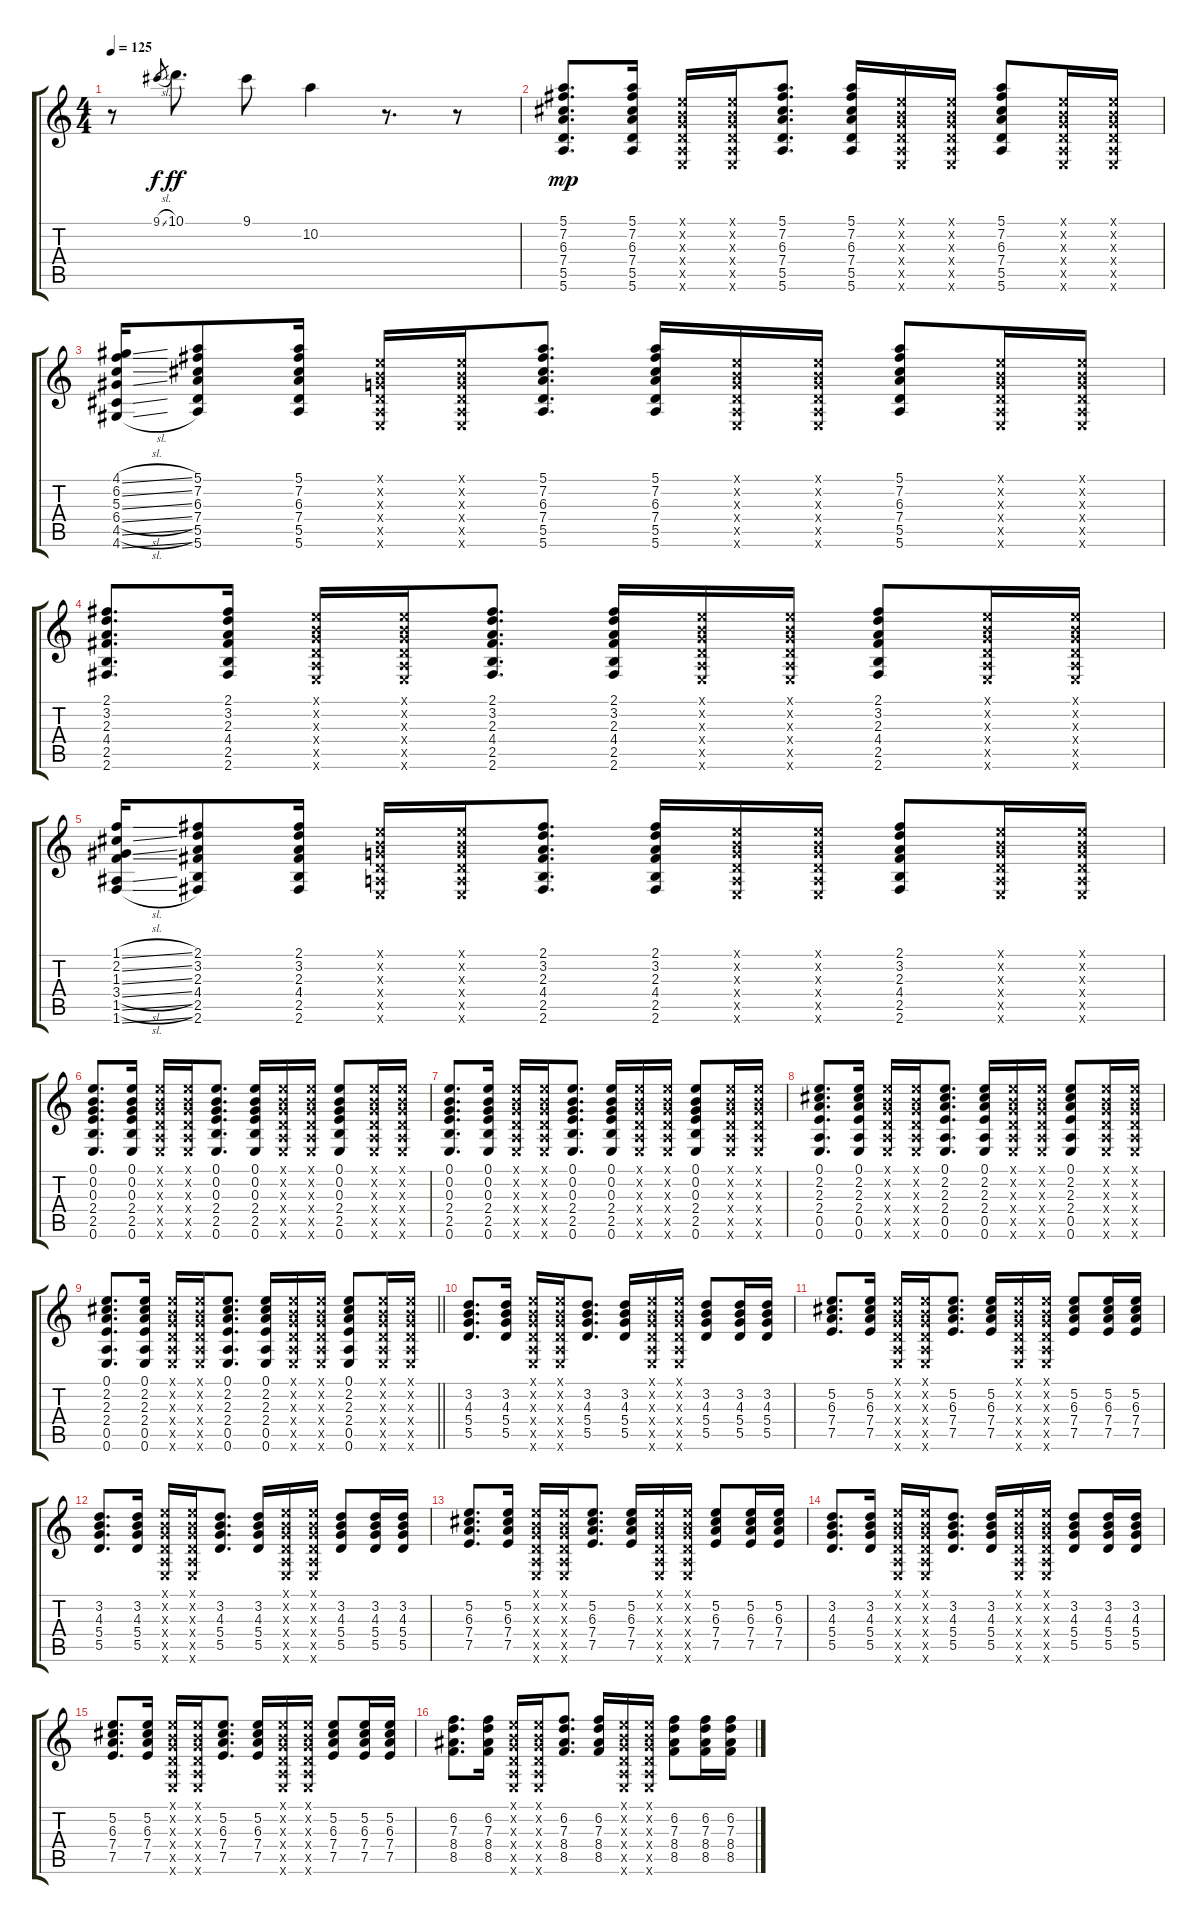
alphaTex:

\track "" {instrument acousticguitarsteel}
\staff {score tabs}
\tuning (E4 B3 G3 D3 A2 E2) {hide}
\ts (4 4)
\tempo 125
\clef g2
\ks c
r.8{dy ff} 9.1{sl}.8{gr dy f} 10.1.8{d dy ff} 9.1.8 10.2.4 r.8{d} r.8 |
(5.1 7.2 6.3 7.4 5.5 5.6).8{d dy mp} (5.1 7.2 6.3 7.4 5.5 5.6).16 (0.1{x} 0.2{x} 0.3{x} 0.4{x} 0.5{x} 0.6{x}).16 (0.1{x} 0.2{x} 0.3{x} 0.4{x} 0.5{x} 0.6{x}).16 (5.1 7.2 6.3 7.4 5.5 5.6).8{d} (5.1 7.2 6.3 7.4 5.5 5.6).16 (0.1{x} 0.2{x} 0.3{x} 0.4{x} 0.5{x} 0.6{x}).16 (0.1{x} 0.2{x} 0.3{x} 0.4{x} 0.5{x} 0.6{x}).16 (5.1 7.2 6.3 7.4 5.5 5.6).8 (0.1{x} 0.2{x} 0.3{x} 0.4{x} 0.5{x} 0.6{x}).16 (0.1{x} 0.2{x} 0.3{x} 0.4{x} 0.5{x} 0.6{x}).16 |
(4.1{sl} 6.2{sl} 5.3{sl} 6.4{sl} 4.5{sl} 4.6{sl}).16 (5.1 7.2 6.3 7.4 5.5 5.6).8 (5.1 7.2 6.3 7.4 5.5 5.6).16 (0.1{x} 0.2{x} 0.3{x} 0.4{x} 0.5{x} 0.6{x}).16 (0.1{x} 0.2{x} 0.3{x} 0.4{x} 0.5{x} 0.6{x}).16 (5.1 7.2 6.3 7.4 5.5 5.6).8{d} (5.1 7.2 6.3 7.4 5.5 5.6).16 (0.1{x} 0.2{x} 0.3{x} 0.4{x} 0.5{x} 0.6{x}).16 (0.1{x} 0.2{x} 0.3{x} 0.4{x} 0.5{x} 0.6{x}).16 (5.1 7.2 6.3 7.4 5.5 5.6).8 (0.1{x} 0.2{x} 0.3{x} 0.4{x} 0.5{x} 0.6{x}).16 (0.1{x} 0.2{x} 0.3{x} 0.4{x} 0.5{x} 0.6{x}).16 |
(2.1 3.2 2.3 4.4 2.5 2.6).8{d} (2.1 3.2 2.3 4.4 2.5 2.6).16 (0.1{x} 0.2{x} 0.3{x} 0.4{x} 0.5{x} 0.6{x}).16 (0.1{x} 0.2{x} 0.3{x} 0.4{x} 0.5{x} 0.6{x}).16 (2.1 3.2 2.3 4.4 2.5 2.6).8{d} (2.1 3.2 2.3 4.4 2.5 2.6).16 (0.1{x} 0.2{x} 0.3{x} 0.4{x} 0.5{x} 0.6{x}).16 (0.1{x} 0.2{x} 0.3{x} 0.4{x} 0.5{x} 0.6{x}).16 (2.1 3.2 2.3 4.4 2.5 2.6).8 (0.1{x} 0.2{x} 0.3{x} 0.4{x} 0.5{x} 0.6{x}).16 (0.1{x} 0.2{x} 0.3{x} 0.4{x} 0.5{x} 0.6{x}).16 |
(1.1{sl} 2.2{sl} 1.3{sl} 3.4{sl} 1.5{sl} 1.6{sl}).16 (2.1 3.2 2.3 4.4 2.5 2.6).8 (2.1 3.2 2.3 4.4 2.5 2.6).16 (0.1{x} 0.2{x} 0.3{x} 0.4{x} 0.5{x} 0.6{x}).16 (0.1{x} 0.2{x} 0.3{x} 0.4{x} 0.5{x} 0.6{x}).16 (2.1 3.2 2.3 4.4 2.5 2.6).8{d} (2.1 3.2 2.3 4.4 2.5 2.6).16 (0.1{x} 0.2{x} 0.3{x} 0.4{x} 0.5{x} 0.6{x}).16 (0.1{x} 0.2{x} 0.3{x} 0.4{x} 0.5{x} 0.6{x}).16 (2.1 3.2 2.3 4.4 2.5 2.6).8 (0.1{x} 0.2{x} 0.3{x} 0.4{x} 0.5{x} 0.6{x}).16 (0.1{x} 0.2{x} 0.3{x} 0.4{x} 0.5{x} 0.6{x}).16 |
(0.1 0.2 0.3 2.4 2.5 0.6).8{d} (0.1 0.2 0.3 2.4 2.5 0.6).16 (0.1{x} 0.2{x} 0.3{x} 0.4{x} 0.5{x} 0.6{x}).16 (0.1{x} 0.2{x} 0.3{x} 0.4{x} 0.5{x} 0.6{x}).16 (0.1 0.2 0.3 2.4 2.5 0.6).8{d} (0.1 0.2 0.3 2.4 2.5 0.6).16 (0.1{x} 0.2{x} 0.3{x} 0.4{x} 0.5{x} 0.6{x}).16 (0.1{x} 0.2{x} 0.3{x} 0.4{x} 0.5{x} 0.6{x}).16 (0.1 0.2 0.3 2.4 2.5 0.6).8 (0.1{x} 0.2{x} 0.3{x} 0.4{x} 0.5{x} 0.6{x}).16 (0.1{x} 0.2{x} 0.3{x} 0.4{x} 0.5{x} 0.6{x}).16 |
(0.1 0.2 0.3 2.4 2.5 0.6).8{d} (0.1 0.2 0.3 2.4 2.5 0.6).16 (0.1{x} 0.2{x} 0.3{x} 0.4{x} 0.5{x} 0.6{x}).16 (0.1{x} 0.2{x} 0.3{x} 0.4{x} 0.5{x} 0.6{x}).16 (0.1 0.2 0.3 2.4 2.5 0.6).8{d} (0.1 0.2 0.3 2.4 2.5 0.6).16 (0.1{x} 0.2{x} 0.3{x} 0.4{x} 0.5{x} 0.6{x}).16 (0.1{x} 0.2{x} 0.3{x} 0.4{x} 0.5{x} 0.6{x}).16 (0.1 0.2 0.3 2.4 2.5 0.6).8 (0.1{x} 0.2{x} 0.3{x} 0.4{x} 0.5{x} 0.6{x}).16 (0.1{x} 0.2{x} 0.3{x} 0.4{x} 0.5{x} 0.6{x}).16 |
(0.1 2.2 2.3 2.4 0.5 0.6).8{d} (0.1 2.2 2.3 2.4 0.5 0.6).16 (0.1{x} 0.2{x} 0.3{x} 0.4{x} 0.5{x} 0.6{x}).16 (0.1{x} 0.2{x} 0.3{x} 0.4{x} 0.5{x} 0.6{x}).16 (0.1 2.2 2.3 2.4 0.5 0.6).8{d} (0.1 2.2 2.3 2.4 0.5 0.6).16 (0.1{x} 0.2{x} 0.3{x} 0.4{x} 0.5{x} 0.6{x}).16 (0.1{x} 0.2{x} 0.3{x} 0.4{x} 0.5{x} 0.6{x}).16 (0.1 2.2 2.3 2.4 0.5 0.6).8 (0.1{x} 0.2{x} 0.3{x} 0.4{x} 0.5{x} 0.6{x}).16 (0.1{x} 0.2{x} 0.3{x} 0.4{x} 0.5{x} 0.6{x}).16 |
\barLineRight lightlight
(0.1 2.2 2.3 2.4 0.5 0.6).8{d} (0.1 2.2 2.3 2.4 0.5 0.6).16 (0.1{x} 0.2{x} 0.3{x} 0.4{x} 0.5{x} 0.6{x}).16 (0.1{x} 0.2{x} 0.3{x} 0.4{x} 0.5{x} 0.6{x}).16 (0.1 2.2 2.3 2.4 0.5 0.6).8{d} (0.1 2.2 2.3 2.4 0.5 0.6).16 (0.1{x} 0.2{x} 0.3{x} 0.4{x} 0.5{x} 0.6{x}).16 (0.1{x} 0.2{x} 0.3{x} 0.4{x} 0.5{x} 0.6{x}).16 (0.1 2.2 2.3 2.4 0.5 0.6).8 (0.1{x} 0.2{x} 0.3{x} 0.4{x} 0.5{x} 0.6{x}).16 (0.1{x} 0.2{x} 0.3{x} 0.4{x} 0.5{x} 0.6{x}).16 |
(3.2 4.3 5.4 5.5).8{d} (3.2 4.3 5.4 5.5).16 (0.1{x} 0.2{x} 0.3{x} 0.4{x} 0.5{x} 0.6{x}).16 (0.1{x} 0.2{x} 0.3{x} 0.4{x} 0.5{x} 0.6{x}).16 (3.2 4.3 5.4 5.5).8{d} (3.2 4.3 5.4 5.5).16 (0.1{x} 0.2{x} 0.3{x} 0.4{x} 0.5{x} 0.6{x}).16 (0.1{x} 0.2{x} 0.3{x} 0.4{x} 0.5{x} 0.6{x}).16 (3.2 4.3 5.4 5.5).8 (3.2 4.3 5.4 5.5).16 (3.2 4.3 5.4 5.5).16 |
(5.2 6.3 7.4 7.5).8{d} (5.2 6.3 7.4 7.5).16 (0.1{x} 0.2{x} 0.3{x} 0.4{x} 0.5{x} 0.6{x}).16 (0.1{x} 0.2{x} 0.3{x} 0.4{x} 0.5{x} 0.6{x}).16 (5.2 6.3 7.4 7.5).8{d} (5.2 6.3 7.4 7.5).16 (0.1{x} 0.2{x} 0.3{x} 0.4{x} 0.5{x} 0.6{x}).16 (0.1{x} 0.2{x} 0.3{x} 0.4{x} 0.5{x} 0.6{x}).16 (5.2 6.3 7.4 7.5).8 (5.2 6.3 7.4 7.5).16 (5.2 6.3 7.4 7.5).16 |
(3.2 4.3 5.4 5.5).8{d} (3.2 4.3 5.4 5.5).16 (0.1{x} 0.2{x} 0.3{x} 0.4{x} 0.5{x} 0.6{x}).16 (0.1{x} 0.2{x} 0.3{x} 0.4{x} 0.5{x} 0.6{x}).16 (3.2 4.3 5.4 5.5).8{d} (3.2 4.3 5.4 5.5).16 (0.1{x} 0.2{x} 0.3{x} 0.4{x} 0.5{x} 0.6{x}).16 (0.1{x} 0.2{x} 0.3{x} 0.4{x} 0.5{x} 0.6{x}).16 (3.2 4.3 5.4 5.5).8 (3.2 4.3 5.4 5.5).16 (3.2 4.3 5.4 5.5).16 |
(5.2 6.3 7.4 7.5).8{d} (5.2 6.3 7.4 7.5).16 (0.1{x} 0.2{x} 0.3{x} 0.4{x} 0.5{x} 0.6{x}).16 (0.1{x} 0.2{x} 0.3{x} 0.4{x} 0.5{x} 0.6{x}).16 (5.2 6.3 7.4 7.5).8{d} (5.2 6.3 7.4 7.5).16 (0.1{x} 0.2{x} 0.3{x} 0.4{x} 0.5{x} 0.6{x}).16 (0.1{x} 0.2{x} 0.3{x} 0.4{x} 0.5{x} 0.6{x}).16 (5.2 6.3 7.4 7.5).8 (5.2 6.3 7.4 7.5).16 (5.2 6.3 7.4 7.5).16 |
(3.2 4.3 5.4 5.5).8{d} (3.2 4.3 5.4 5.5).16 (0.1{x} 0.2{x} 0.3{x} 0.4{x} 0.5{x} 0.6{x}).16 (0.1{x} 0.2{x} 0.3{x} 0.4{x} 0.5{x} 0.6{x}).16 (3.2 4.3 5.4 5.5).8{d} (3.2 4.3 5.4 5.5).16 (0.1{x} 0.2{x} 0.3{x} 0.4{x} 0.5{x} 0.6{x}).16 (0.1{x} 0.2{x} 0.3{x} 0.4{x} 0.5{x} 0.6{x}).16 (3.2 4.3 5.4 5.5).8 (3.2 4.3 5.4 5.5).16 (3.2 4.3 5.4 5.5).16 |
(5.2 6.3 7.4 7.5).8{d} (5.2 6.3 7.4 7.5).16 (0.1{x} 0.2{x} 0.3{x} 0.4{x} 0.5{x} 0.6{x}).16 (0.1{x} 0.2{x} 0.3{x} 0.4{x} 0.5{x} 0.6{x}).16 (5.2 6.3 7.4 7.5).8{d} (5.2 6.3 7.4 7.5).16 (0.1{x} 0.2{x} 0.3{x} 0.4{x} 0.5{x} 0.6{x}).16 (0.1{x} 0.2{x} 0.3{x} 0.4{x} 0.5{x} 0.6{x}).16 (5.2 6.3 7.4 7.5).8 (5.2 6.3 7.4 7.5).16 (5.2 6.3 7.4 7.5).16 |
(6.2 7.3 8.4 8.5).8{d} (6.2 7.3 8.4 8.5).16 (0.1{x} 0.2{x} 0.3{x} 0.4{x} 0.5{x} 0.6{x}).16 (0.1{x} 0.2{x} 0.3{x} 0.4{x} 0.5{x} 0.6{x}).16 (6.2 7.3 8.4 8.5).8{d} (6.2 7.3 8.4 8.5).16 (0.1{x} 0.2{x} 0.3{x} 0.4{x} 0.5{x} 0.6{x}).16 (0.1{x} 0.2{x} 0.3{x} 0.4{x} 0.5{x} 0.6{x}).16 (6.2 7.3 8.4 8.5).8 (6.2 7.3 8.4 8.5).16 (6.2 7.3 8.4 8.5).16
